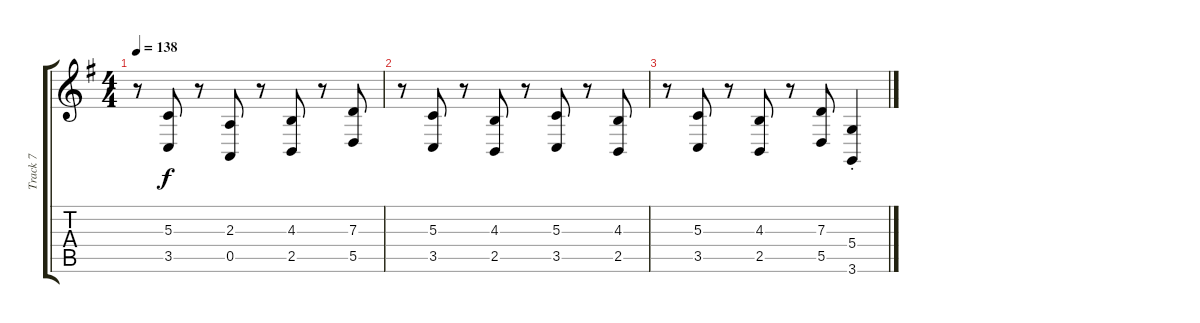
\track ("Track 7" "Track 7") {instrument acousticgrandpiano}
\staff {score tabs}
\tuning (E4 B3 G3 D3 A2 E2) {hide}
\ts (4 4)
\tempo 138
\clef g2
\ks g
r.8{dy f} (5.3 3.5).8 r.8 (2.3 0.5).8 r.8 (4.3 2.5).8 r.8 (7.3 5.5).8 |
r.8 (5.3 3.5).8 r.8 (4.3 2.5).8 r.8 (5.3 3.5).8 r.8 (4.3 2.5).8 |
r.8 (5.3 3.5).8 r.8 (4.3 2.5).8 r.8 (7.3 5.5).8 (5.4{st} 3.6{st}).4
